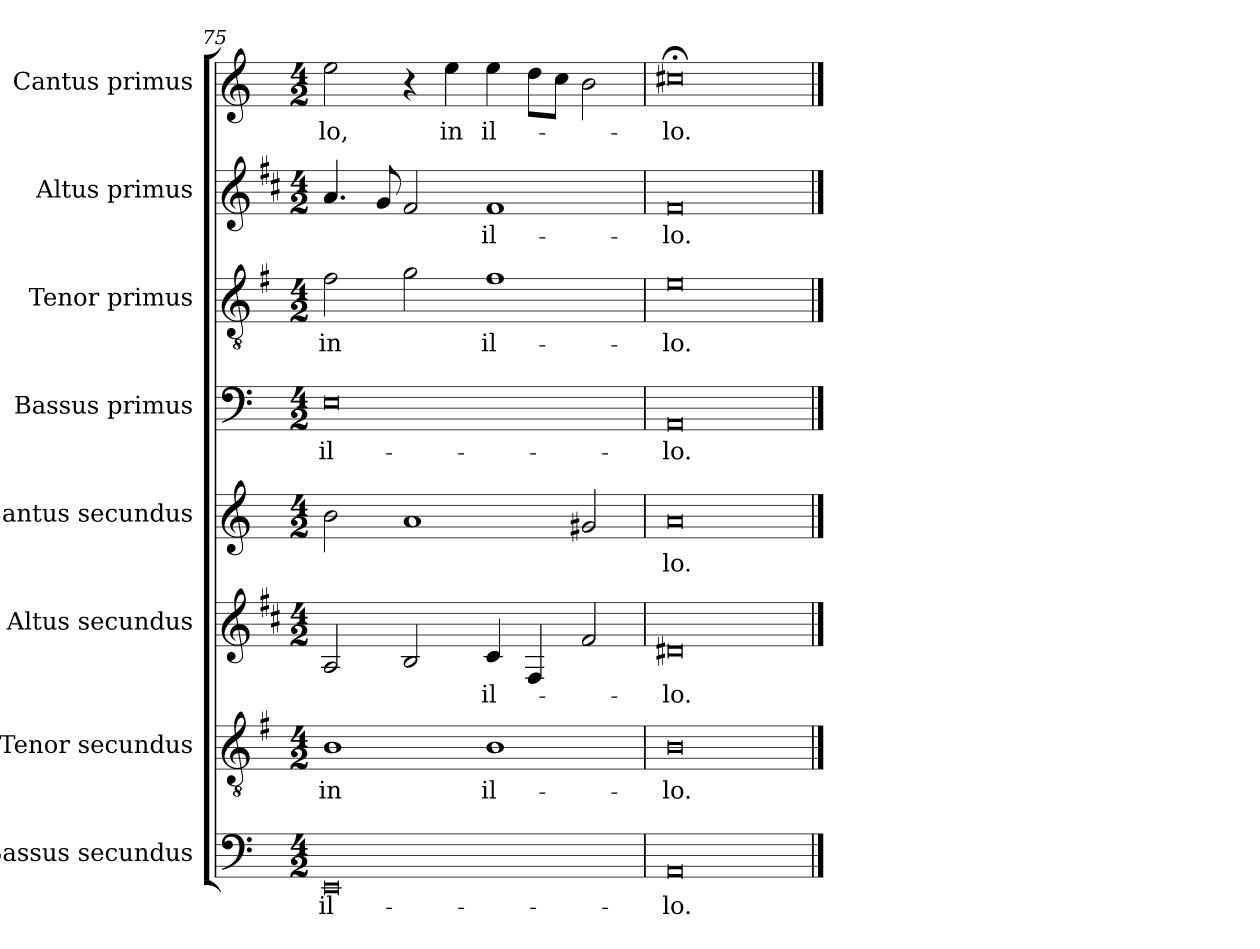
**kern	**text	**kern	**text	**kern	**text	**kern	**text	**kern	**text	**kern	**text	**kern	**text	**kern	**text
*part8	*part8	*part7	*part7	*part6	*part6	*part5	*part5	*part4	*part4	*part3	*part3	*part2	*part2	*part1	*part1
*staff8	*staff8	*staff7	*staff7	*staff6	*staff6	*staff5	*staff5	*staff4	*staff4	*staff3	*staff3	*staff2	*staff2	*staff1	*staff1
*I"Bassus secundus	*	*I"Tenor secundus	*	*I"Altus secundus	*	*I"Cantus secundus	*	*I"Bassus primus	*	*I"Tenor primus	*	*I"Altus primus	*	*I"Cantus primus	*
*I'B2	*	*I'T2	*	*I'A2	*	*I'C2	*	*I'B1	*	*I'T1	*	*I'A1	*	*I'C1	*
*clefF4	*	*clefGv2	*	*clefG2	*	*clefG2	*	*clefF4	*	*clefGv2	*	*clefG2	*	*clefG2	*
*	*	*ITrd4c7	*	*ITrd1c2	*	*	*	*	*	*ITrd4c7	*	*ITrd1c2	*	*	*
*k[]	*	*k[]	*	*k[]	*	*k[]	*	*k[]	*	*k[]	*	*k[]	*	*k[]	*
*C:	*	*C:	*	*C:	*	*C:	*	*C:	*	*C:	*	*C:	*	*C:	*
*M4/2	*	*M4/2	*	*M4/2	*	*M4/2	*	*M4/2	*	*M4/2	*	*M4/2	*	*M4/2	*
=75	=75	=75	=75	=75	=75	=75	=75	=75	=75	=75	=75	=75	=75	=75	=75
!	!LO:LY:b	!	!LO:LY:b	!	!	!	!	!	!LO:LY:b	!	!LO:LY:b	!	!	!	!LO:LY:b
0EE	il-	1E	in	2G/	.	2b\	.	0E	il-	2B\	in	4.g/	.	2ee\	-lo,
.	.	.	.	.	.	.	.	.	.	.	.	8f/	.	.	.
.	.	.	.	2A/	.	1a	.	.	.	2c\	.	2e/	.	4r	.
!	!	!	!	!	!	!	!	!	!	!	!	!	!	!	!LO:LY:b
.	.	.	.	.	.	.	.	.	.	.	.	.	.	4ee\	in
!	!	!	!LO:LY:b	!	!LO:LY:b	!	!	!	!	!	!LO:LY:b	!	!LO:LY:b	!	!LO:LY:b
.	.	1E	il-	4B/	il-	.	.	.	.	1B	il-	1e	il-	4ee\	il-
.	.	.	.	4E/	.	.	.	.	.	.	.	.	.	8dd\L	.
.	.	.	.	.	.	.	.	.	.	.	.	.	.	8cc\J	.
.	.	.	.	2e/	.	2g#X/	.	.	.	.	.	.	.	2b\	.
=76	=76	=76	=76	=76	=76	=76	=76	=76	=76	=76	=76	=76	=76	=76	=76
!	!LO:LY:b	!	!LO:LY:b	!	!LO:LY:b	!	!LO:LY:b	!	!LO:LY:b	!	!LO:LY:b	!	!LO:LY:b	!	!LO:LY:b
0AA	-lo.	0E	-lo.	0c#X	-lo.	0a	-lo.	0AA	-lo.	0A	-lo.	0e	-lo.	0cc#X;<	-lo.
==	==	==	==	==	==	==	==	==	==	==	==	==	==	==	==
*-	*-	*-	*-	*-	*-	*-	*-	*-	*-	*-	*-	*-	*-	*-	*-
